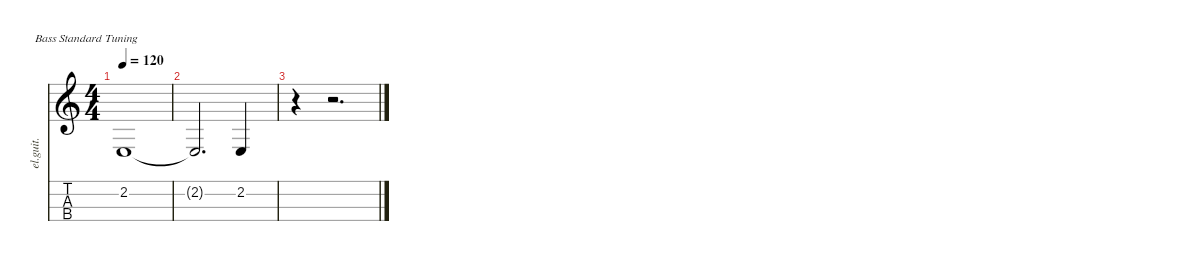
\defaultSystemsLayout 4
\hideDynamics
\bracketExtendMode nobrackets
\otherSystemsTrackNameOrientation horizontal
\track ("Guitar w/ Octave Bass" "el.guit.") {instrument electricguitarmuted}
\staff {score tabs}
\tuning (G2 D2 A1 E1)
\ts (4 4)
\tempo 120
\clef g2
\ks c
2.2.1{dy f} |
2.2{t}.2{d} 2.2.4 |
r.4 r.2{d}
